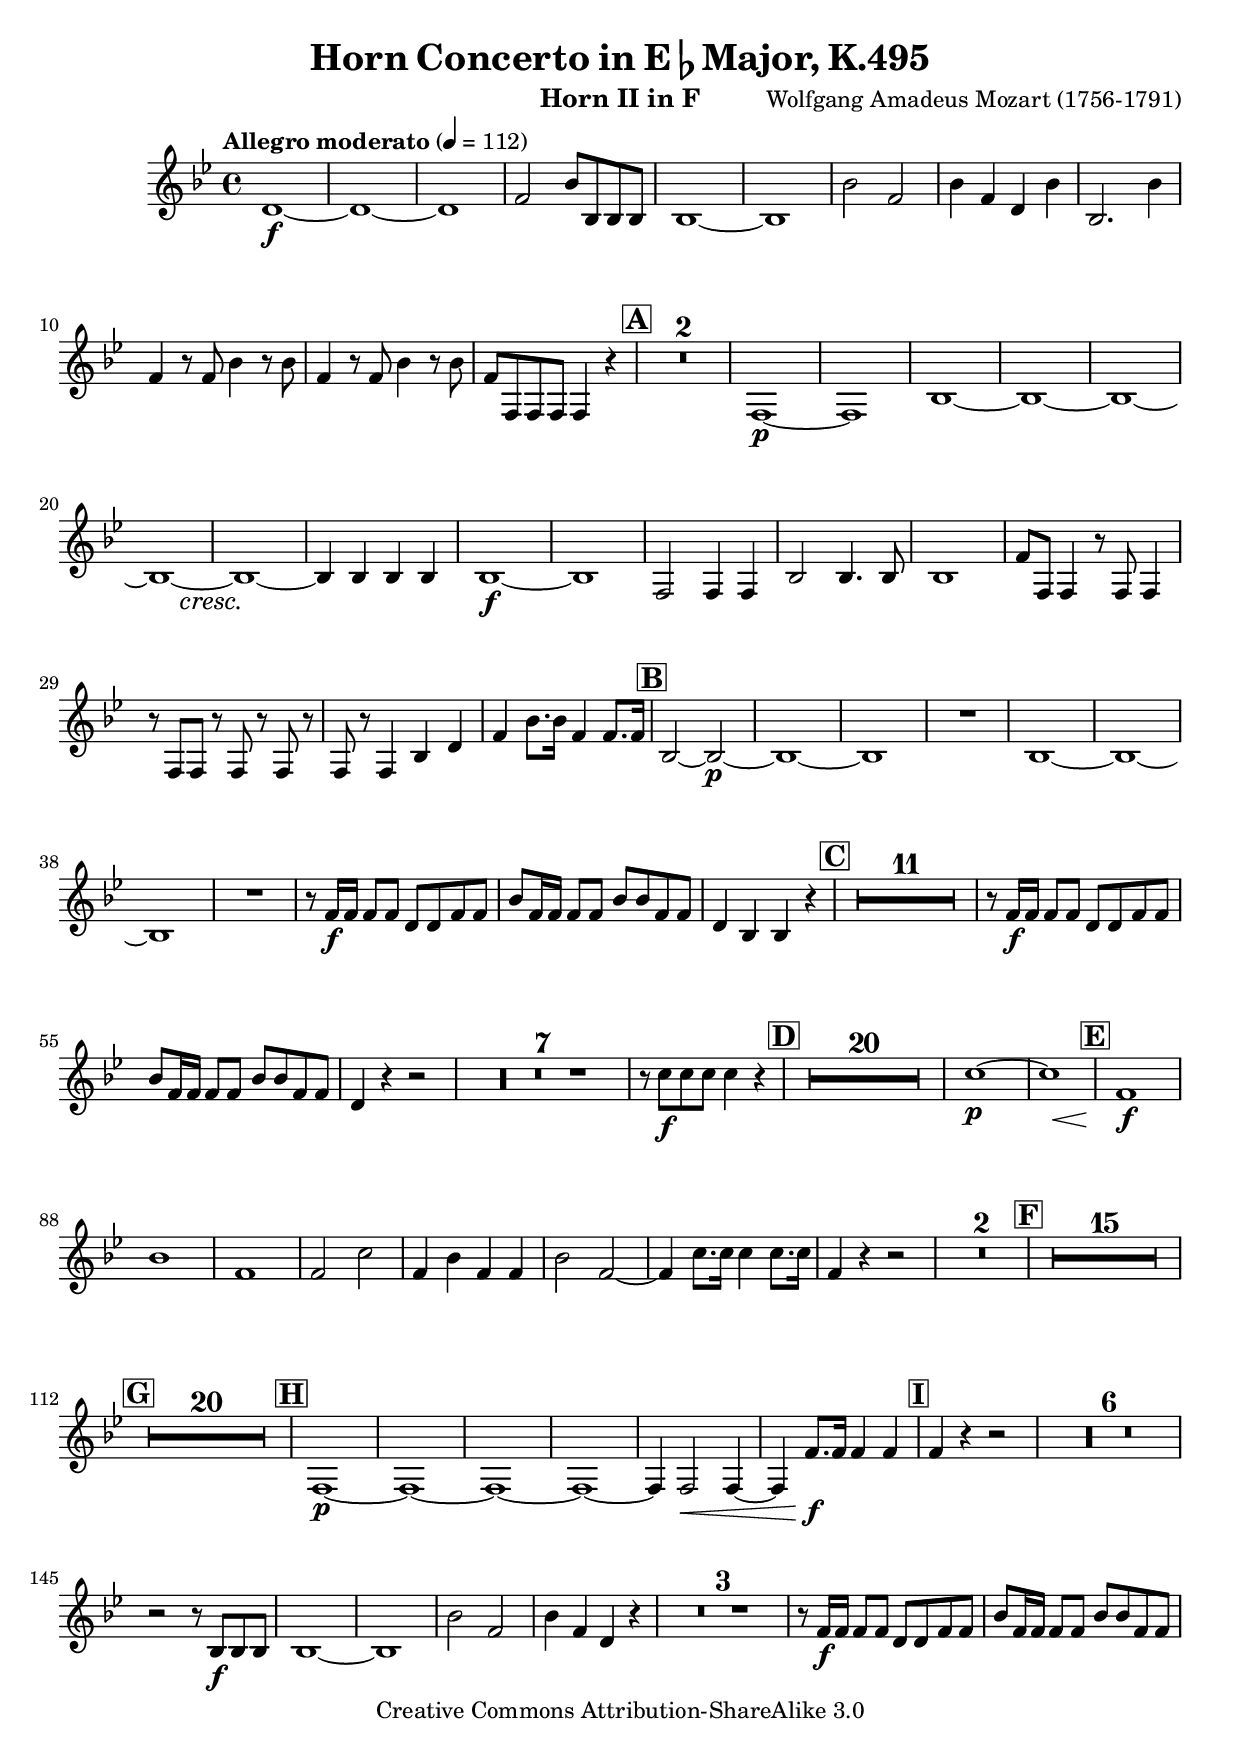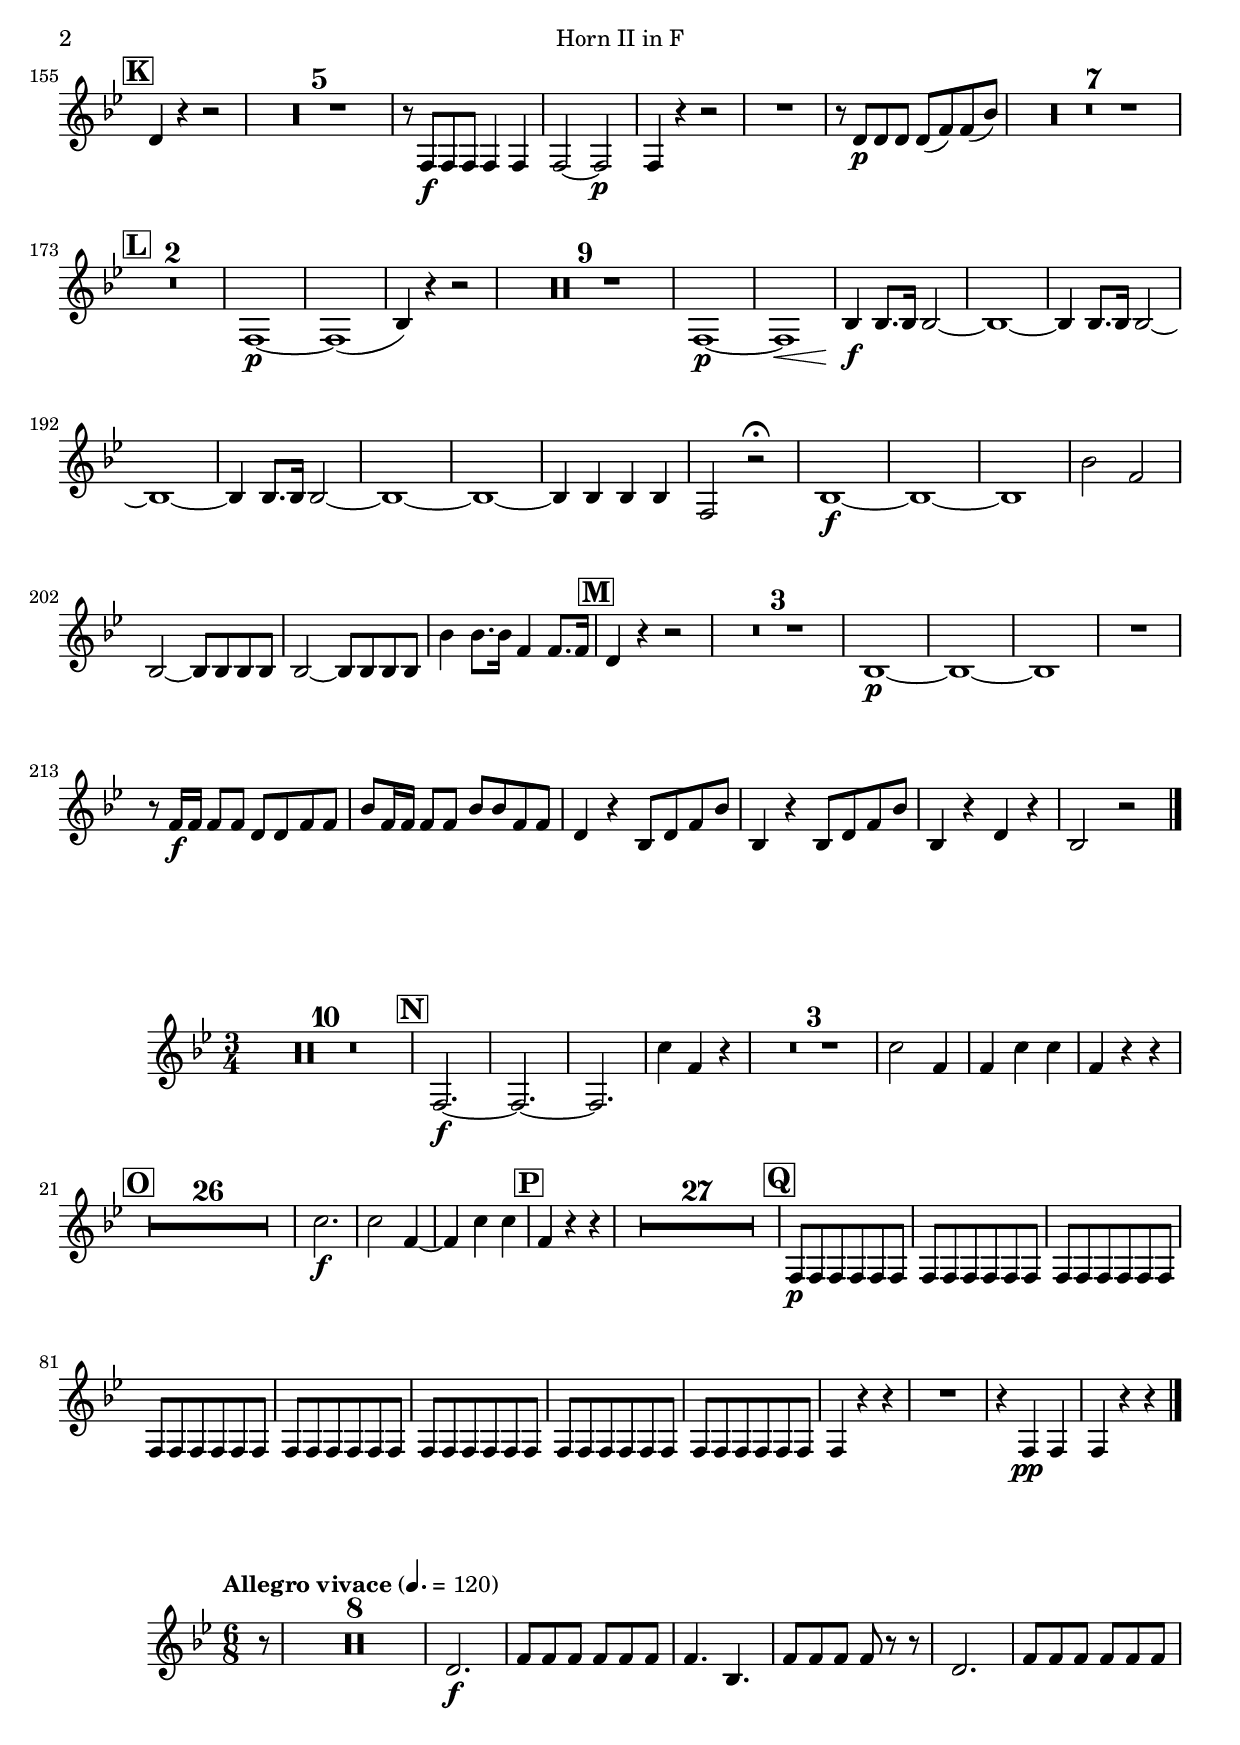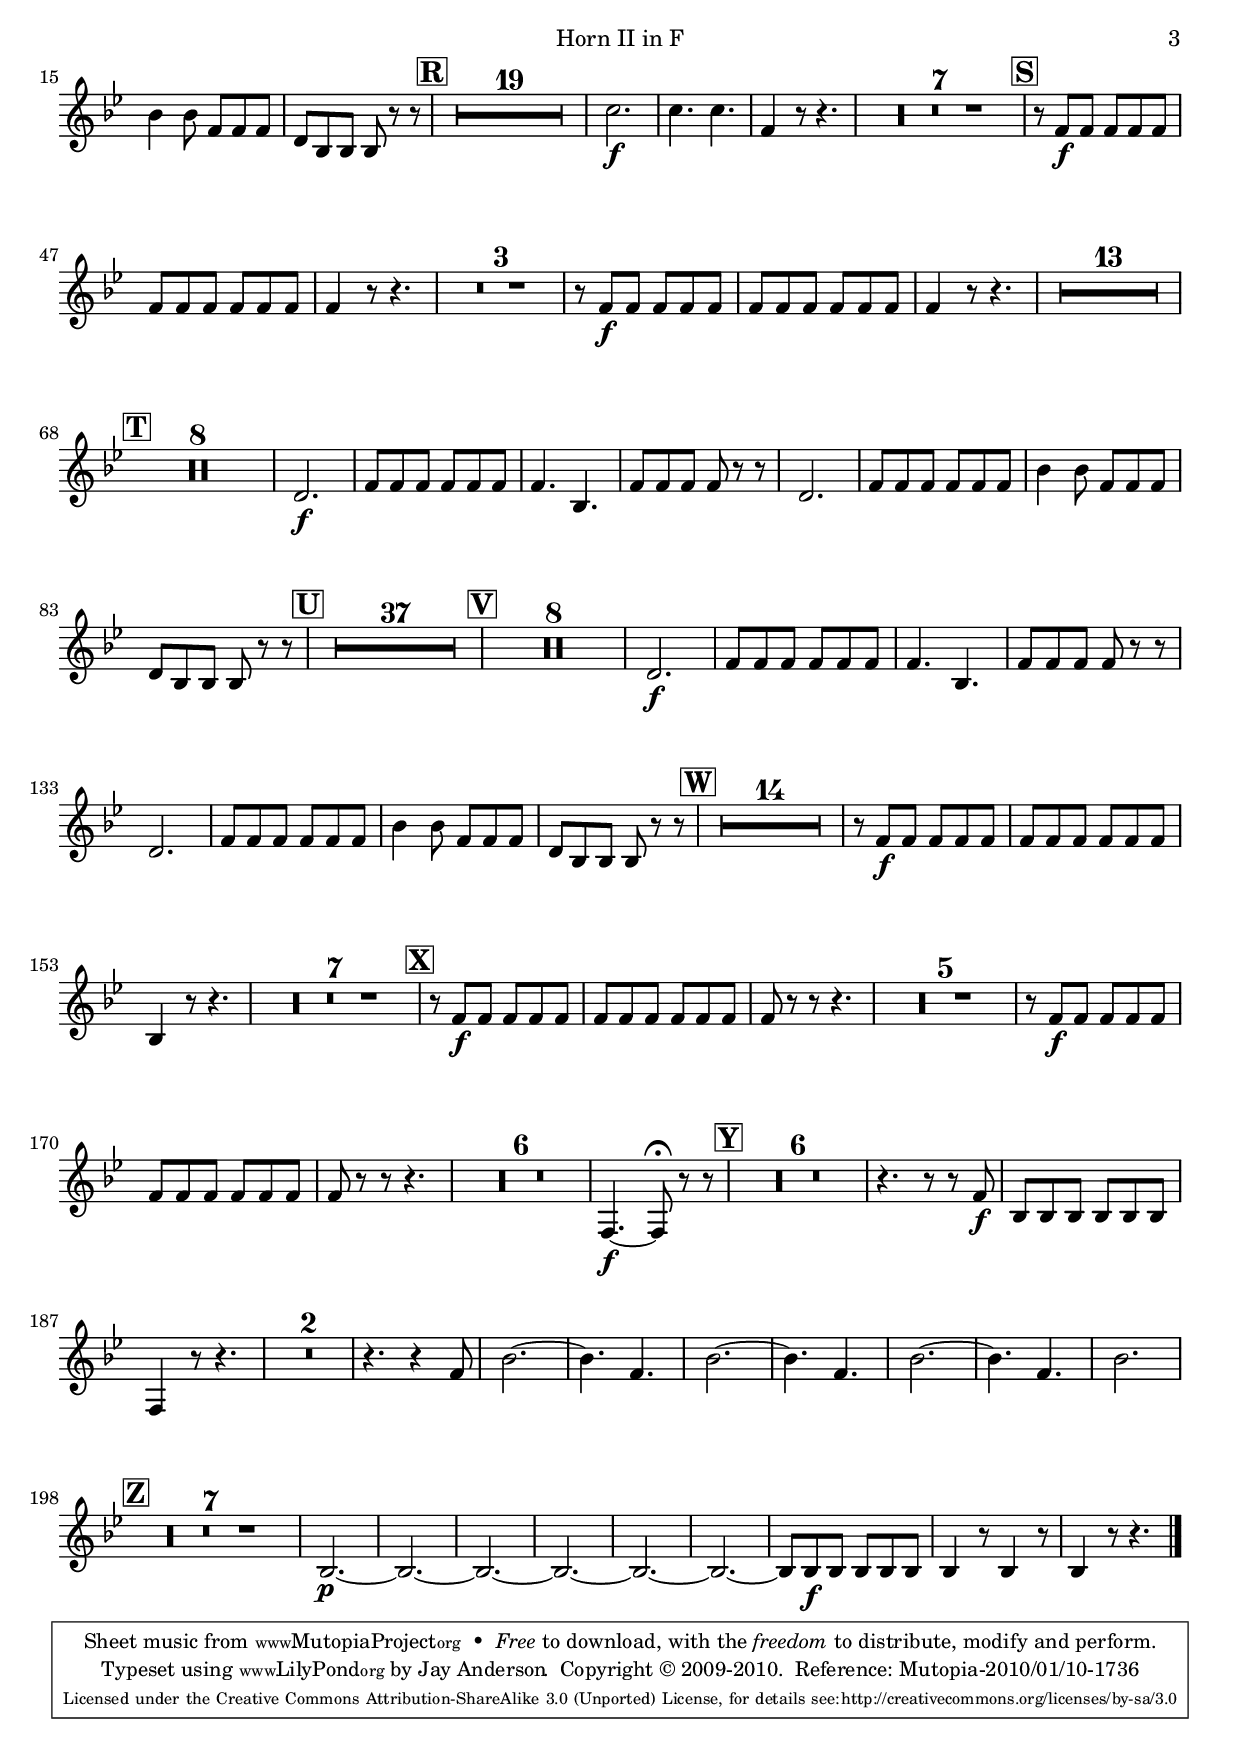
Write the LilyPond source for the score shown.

\version "2.13.32"

\include "defs.ily"
\version "2.13.32"

hornTwoMvtI = \relative c'
{
  \transposition ees
  e1~\f |
  e~ |
  e |
  g2 c8 c, c c |
  c1~ |
  c |
  c'2 g |
  c4 g e c' |
  c,2. c'4 |
  g4 r8 g c4 r8 c |
  g4 r8 g c4 r8 c |
  g8 g, g g g4 r |

  %A
  R1*2 |
  g1~\p |
  g |
  c1~ |
  c~ |
  c~ |
  << c~ {s2 s\justCresc} >> |
  c1~ |
  c4 c c c |
  c1~\f |
  c |
  g2 g4 g |
  c2 c4. c8 |
  c1 |
  g'8 g, g4 r8 g g4 |
  r8 g g r g r g r |
  g r g4 c e |
  g c8. c16 g4 g8. g16 |

  %B
  c,2~ c~\p |
  c1~ |
  c |
  R1 |
  c1~ |
  c~ |
  c |
  R1 |
  r8 g'16\f g g8 g e e g g |
  c g16 g g8 g c c g g |
  e4 c c r |

  %C
  R1*11 |
  r8 g'16\f g g8 g e e g g |
  c g16 g g8 g c c g g |
  e4 r r2 |
  R1*7 |
  r8 d'8\f d d d4 r |

  %D
  R1*20 |
  d1~\p |
  << d {s4 s2.\<} >> |

  %E
  g,1\f |
  c |
  g |
  g2 d' |
  g,4 c g g |
  c2 g~ |
  g4 d'8. d16 d4 d8. d16 |
  g,4 r r2 |
  R1*2 |

  %F
  R1*15 |

  %G
  R1*20 |

  %H
  g,1~\p |
  g~ |
  g~ |
  g~ |
  g4 g2\< g4~ |
  g g'8.\f g16 g4 g |

  %I
  g4 r r2 |
  R1*6 |
  r2 r8 c,\f c c |
  c1~ |
  c |
  c'2 g |
  c4 g e r |
  R1*3 |
  r8 g16\f g g8 g e e g g |
  c g16 g g8 g c c g g |

  %K
  e4 r r2 |
  R1*5 |
  r8 g,\f g g g4 g |
  g2~ g\p |
  g4 r r2 |
  R1 |
  r8 e'\p e e e( g) g( c) |
  R1*7 |

  %L
  R1*2 |
  g,1~\p |
  g( |
  c4) r r2 |
  R1*9 |
  g1~\p |
  g\< |
  c4\f c8. c16 c2~ |
  c1~ |
  c4 c8. c16 c2~ |
  c1~ |
  c4 c8. c16 c2~ |
  c1~ |
  c1~ |
  c4 c c c |
  g2 r\fermata |
  c1~\f |
  c~ |
  c |
  c'2 g |
  c,2~ c8 c c c |
  c2~ c8 c c c |
  c'4 c8. c16 g4 g8. g16 |

  %M
  e4 r r2 |
  R1*3 |
  c1~\p |
  c~ |
  c |
  R1 |
  r8 g'16\f g g8 g e e g g |
  c g16 g g8 g c c g g |
  e4 r c8 e g c |
  c,4 r c8 e g c |
  c,4 r e r |
  c2 r |
}

hornTwoMvtII = \relative c'
{
  \transposition ees
  R2.*10 |

  %N
  g2.~\f |
  g~ |
  g |
  d''4 g, r |
  R2.*3 |
  d'2 g,4 |
  g4 d' d |
  g, r r |

  %O
  R2.*26 |
  d'2.\f |
  d2 g,4~ |
  g d' d |

  %P
  g, r r |
  R2.*27 |

  %Q
  g,8\p g g g g g |
  \repeat unfold 7 {g g g g g g |}
  g4 r r |
  R2. |
  r4 g\pp g |
  g r r |
}

hornTwoMvtIIITutti = \relative c'
{
  e2.\f |
  g8 g g g g g |
  g4. c, |
  g'8 g g g r r |
  e2. |
  g8 g g g g g |
  c4 c8 g g g |
  e c c c r r |
}

hornTwoMvtIII = \relative c''
{
  \transposition ees
  r8 |
  R2.*8 |
  \hornTwoMvtIIITutti

  %R
  R2.*19 |
  d2.\f |
  d4. d |
  g,4 r8 r4. |
  R2.*7 |

  %S
  r8 g\f g g g g |
  g g g g g g |
  g4 r8 r4. |
  R2.*3 |
  r8 g\f g g g g |
  g g g g g g |
  g4 r8 r4. |
  R2.*13 |

  %T
  R2.*8 |
  \hornTwoMvtIIITutti

  %U
  R2.*37 |

  %V
  R2.*8 |
  \hornTwoMvtIIITutti

  %W
  R2.*14 |
  r8 g\f g g g g |
  g g g g g g |
  c,4 r8 r4. |
  R2.*7 |

  %X
  r8 g'\f g g g g |
  g g g g g g |
  g8 r r r4. |
  R2.*5 |
  r8 g\f g g g g |
  g g g g g g |
  g8 r r r4. |
  R2.*6 |
  g,4.~\f g8\fermata r r |

  %Y
  R2.*6 |
  r4. r8 r g'\f |
  c, c c c c c |
  g4 r8 r4. |
  R2.*2 |
  r4. r4 g'8 |
  \repeat unfold 3 {c2.~ | c4. g |}
  c2. |

  %Z
  R2.*7 |
  c,2.~\p |
  \repeat unfold 5 {c~ |}
  c8 c\f c c c c |
  c4 r8 c4 r8 |
  c4 r8 r4. |
}


instrument = "Horn II in F"

mvtI = \transpose f ees {\key c \major \hornTwoMvtI}
mvtII = \transpose f ees {\key c \major \hornTwoMvtII}
mvtIII = \transpose f ees {\key c \major \hornTwoMvtIII}

\version "2.13.32"

\book
{
  \include "header.ily"
  \score
  {
    \new Staff { << \mvtI \outlineMvtI >> }
  }
  \score
  {
    \new Staff { << \mvtII \outlineMvtII >> }
  }
  \score
  {
    \new Staff { << \mvtIII \outlineMvtIII >> }
  }
}



